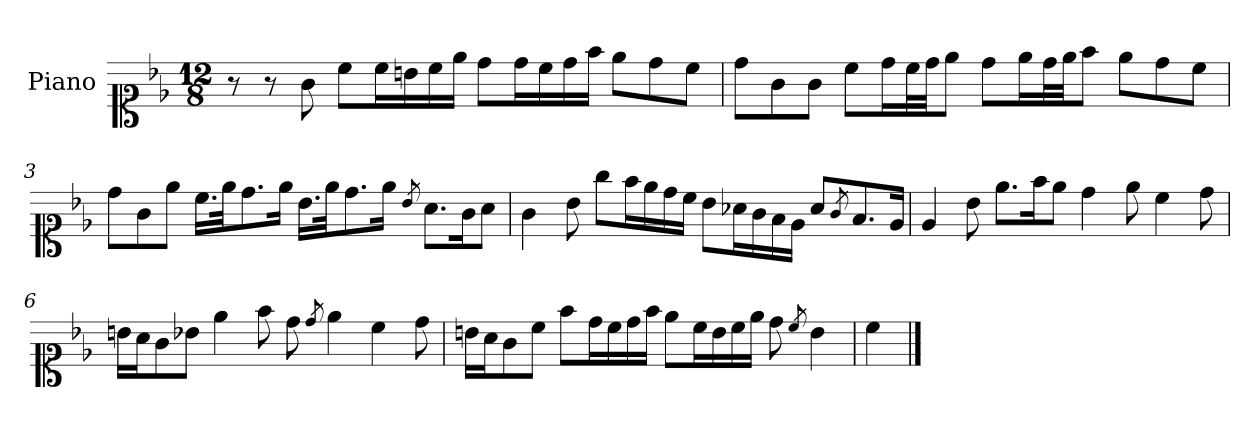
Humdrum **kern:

**kern
*part1
*staff1
*I"Piano
*I'Pno.
*clefC1
*k[b-e-]
*M12/8
=1
8r
8r
8g\
8cc\L
16cc\L
16bn\
16cc\
16ee-\JJ
8dd\L
16dd\L
16cc\
16dd\
16ff\JJ
8ee-\L
8dd\
8cc\J
=2
8dd\L
8g\
8g\J
8cc\L
16dd\L
32cc\L
32dd\JJ
8ee-\J
8dd\L
16ee-\L
32dd\L
32ee-\JJ
8ff\J
8ee-\L
8dd\
8cc\J
!!LO:LB:g=z
=3
8dd\L
8g\
8ee-\J
16.cc\LL
32ee-\JK
8.dd\
16ee-\Jk
16.b-\LL
32ee-\JK
8.dd\
16ee-\Jk
8qb-/
8.a\L
16g\K
8a\J
=4
4g\
8b-\
8gg\L
16ff\L
16ee-\
16dd\
16cc\JJ
8b-\L
16a-X\L
16g\
16f\
16e-\JJ
8a-/L
8qg/
8.f/
16e-/Jk
=5
4e-/
8b-\
8.ee-\L
16ff\K
8ee-\J
4dd\
8ee-\
4cc\
8dd\
!!LO:LB:g=z
=6
16bn\LL
16a\J
8g\
8b-X\J
4ee-\
8ff\
8dd\
8qdd/
4ee-\
4cc\
8dd\
=7
16bn\LL
16a\J
8g\
8cc\J
8ff\L
16dd\L
16cc\
16dd\
16ff\JJ
8ee-\L
16cc\L
16b\
16cc\
16ee-\JJ
8dd\
8qcc/
4b\
=8
4cc\
==
*-
